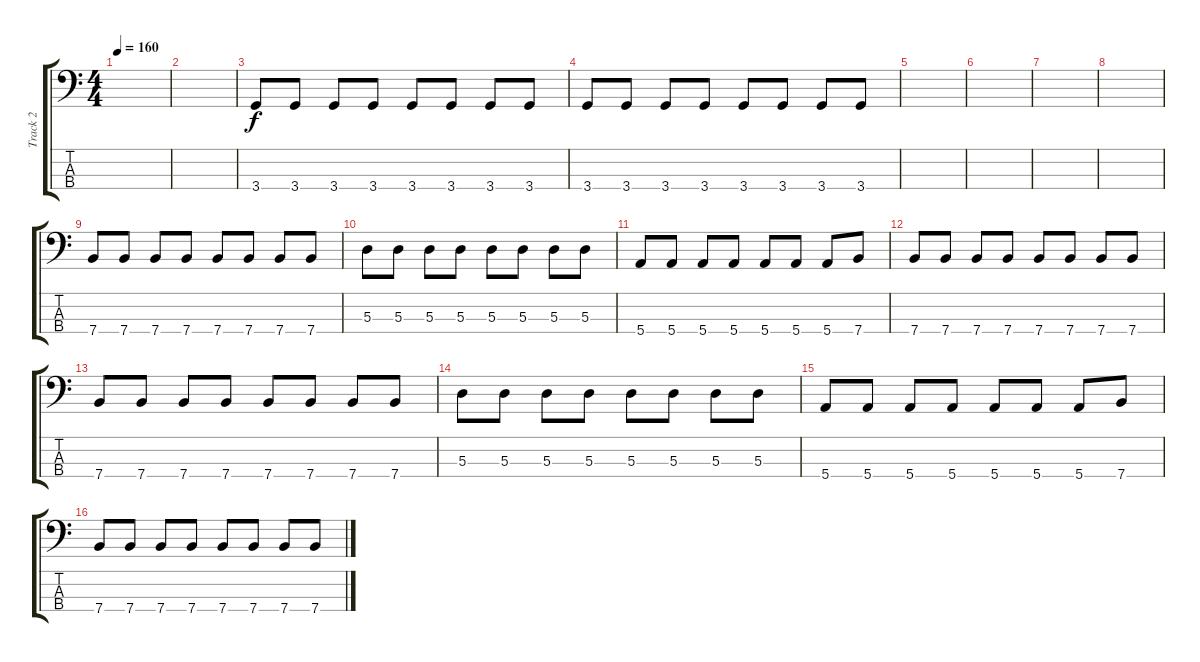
\track ("Track 2" "Track 2") {instrument electricbassfinger}
\staff {score tabs}
\tuning (G2 D2 A1 E1) {hide}
\ts (4 4)
\tempo 160
\clef f4
\ks c
|
|
3.4.8 3.4.8 3.4.8 3.4.8 3.4.8 3.4.8 3.4.8 3.4.8 |
3.4.8 3.4.8 3.4.8 3.4.8 3.4.8 3.4.8 3.4.8 3.4.8 |
|
|
|
|
7.4.8 7.4.8 7.4.8 7.4.8 7.4.8 7.4.8 7.4.8 7.4.8 |
5.3.8 5.3.8 5.3.8 5.3.8 5.3.8 5.3.8 5.3.8 5.3.8 |
5.4.8 5.4.8 5.4.8 5.4.8 5.4.8 5.4.8 5.4.8 7.4.8 |
7.4.8 7.4.8 7.4.8 7.4.8 7.4.8 7.4.8 7.4.8 7.4.8 |
7.4.8 7.4.8 7.4.8 7.4.8 7.4.8 7.4.8 7.4.8 7.4.8 |
5.3.8 5.3.8 5.3.8 5.3.8 5.3.8 5.3.8 5.3.8 5.3.8 |
5.4.8 5.4.8 5.4.8 5.4.8 5.4.8 5.4.8 5.4.8 7.4.8 |
7.4.8 7.4.8 7.4.8 7.4.8 7.4.8 7.4.8 7.4.8 7.4.8
